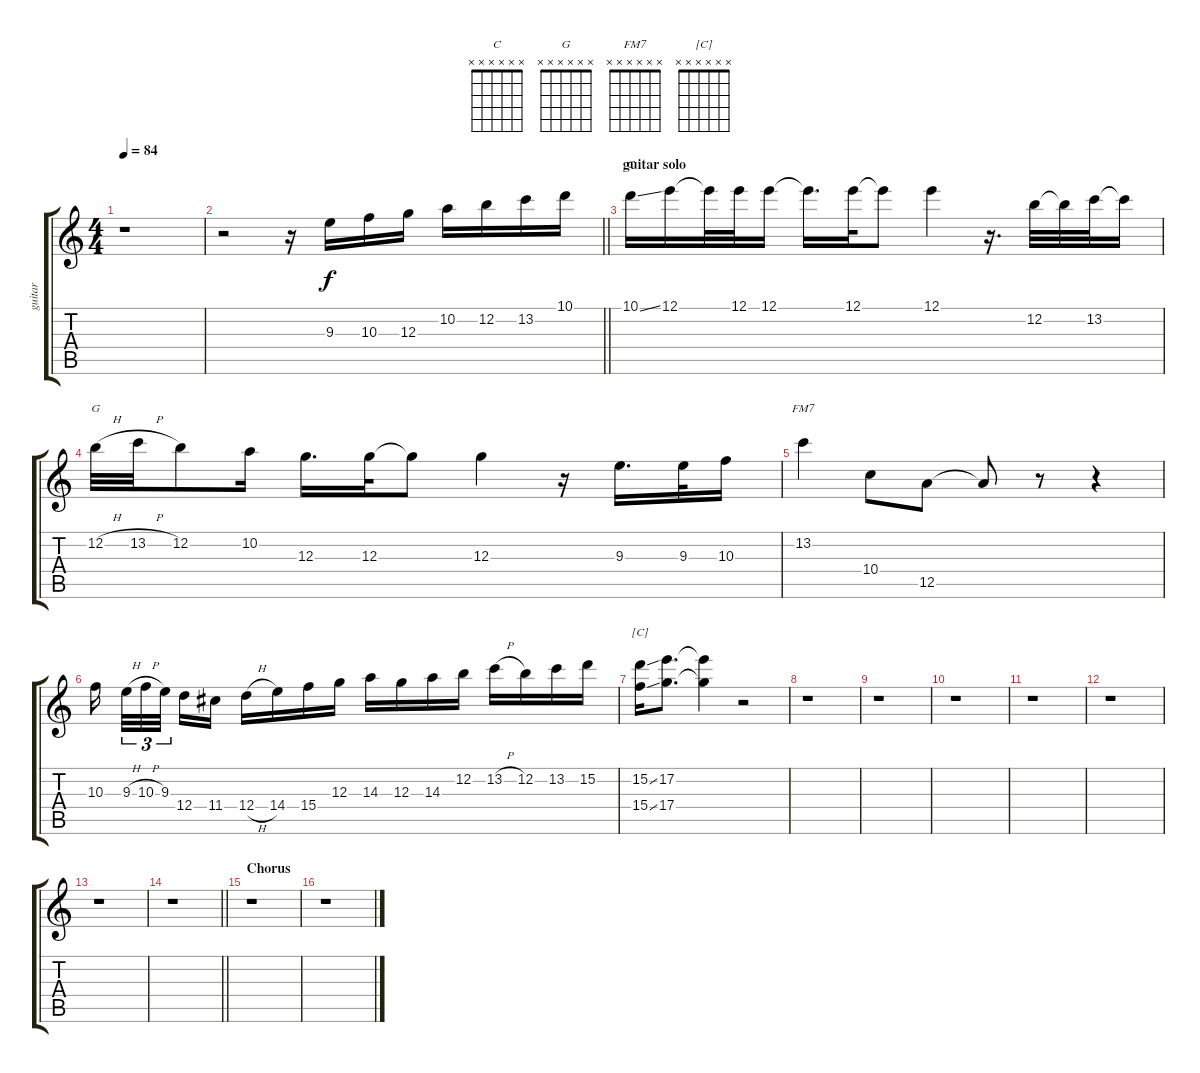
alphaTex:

\track ("guitar" "guitar") {instrument electricguitarclean}
\staff {score tabs}
\tuning (E4 B3 G3 D3 A2 E2) {hide}
\chord ("C" x x x x x x)
\chord ("G" x x x x x x)
\chord ("FM7" x x x x x x)
\chord ("[C]" x x x x x x)
\ts (4 4)
\tempo 84
\clef g2
\ks c
r.1{dy f} |
\barLineRight lightlight
r.2{volume 13 instrument acousticguitarnylon} r.16 9.3.16 10.3.16 12.3.16 10.2.16 12.2.16 13.2.16 10.1.16 |
\section ("" "guitar solo")
10.1{ss}.16{ch "C"} 12.1.16 12.1{t}.32 12.1.32 12.1.16 12.1{t}.16{d} 12.1.32 12.1{t}.8 12.1.4 r.16{d} 12.2.32 12.2{t}.32 13.2.32 13.2{t}.16 |
12.2{h}.32{ch "G"} 13.2{h}.32 12.2.8 10.2.16 12.3.16{d} 12.3.32 12.3{t}.8 12.3.4 r.16 9.3.16{d} 9.3.32 10.3.16 |
13.2.4{ch "FM7"} 10.4.8 12.5.8 12.5{t}.8 r.8 r.4 |
10.3.16{beam splitsecondary} 9.3{h}.32{tu (3 2)} 10.3{h}.32{tu (3 2)} 9.3.32{tu (3 2) beam splitsecondary} 12.4.16 11.4.16 12.4{h}.16 14.4.16 15.4.16 12.3.16 14.3.16 12.3.16 14.3.16 12.2.16 13.2{h}.16 12.2.16 13.2.16 15.2.16 |
(15.2{ss} 15.4{ss}).16{ch "[C]"} (17.2 17.4).8{d} (17.2{t} 17.4{t}).4 r.2 |
r.1 |
r.1 |
r.1 |
r.1 |
r.1 |
r.1 |
\barLineRight lightlight
r.1 |
\section ("" "Chorus")
r.1 |
r.1
